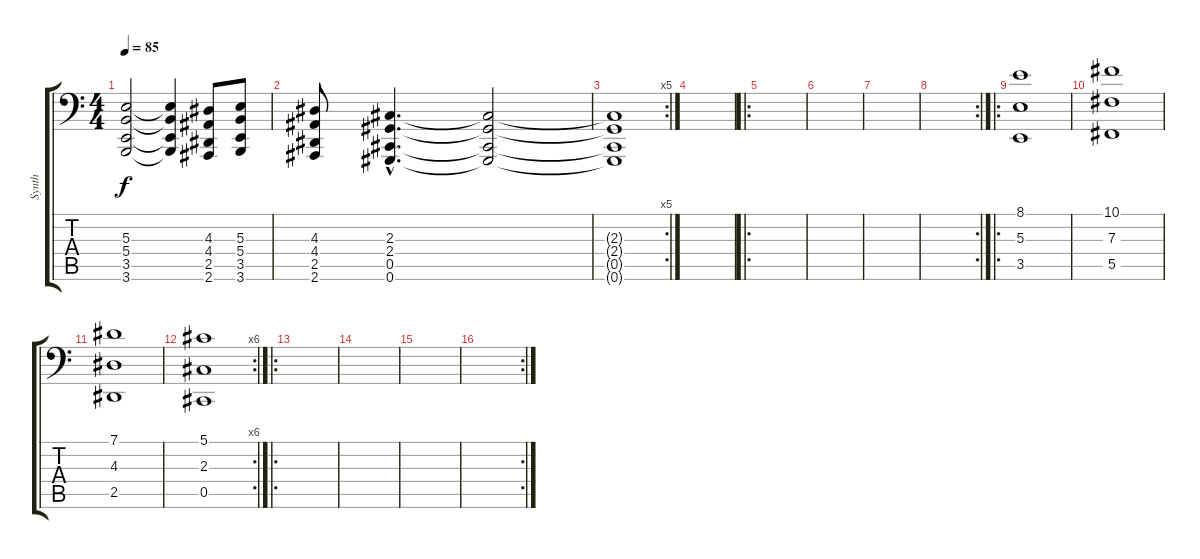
\track ("Synth" "Synth") {instrument synthstrings1}
\staff {score tabs}
\tuning (Ab3 Eb3 B2 Gb2 Db2 Ab1) {hide}
\ts (4 4)
\tempo 85
\clef f4
\ks c
(5.3{t} 5.4{t} 3.5{t} 3.6{t}).2{dy f} (5.3{t} 5.4{t} 3.5{t} 3.6{t}).4 (4.3 4.4 2.5 2.6).8 (5.3 5.4 3.5 3.6).8 |
(4.3 4.4 2.5 2.6).8 (2.3{hac} 2.4{hac} 0.5{hac} 0.6{hac}).4{d} (2.3{t} 2.4{t} 0.5{t} 0.6{t}).2 |
\rc 5
(2.3{t} 2.4{t} 0.5{t} 0.6{t}).1 |
|
\ro
|
|
|
\rc 2
|
\ro
(8.1 5.3 3.5).1 |
(10.1 7.3 5.5).1 |
(7.1 4.3 2.5).1 |
\rc 6
(5.1 2.3 0.5).1 |
\ro
|
|
|
\rc 2
